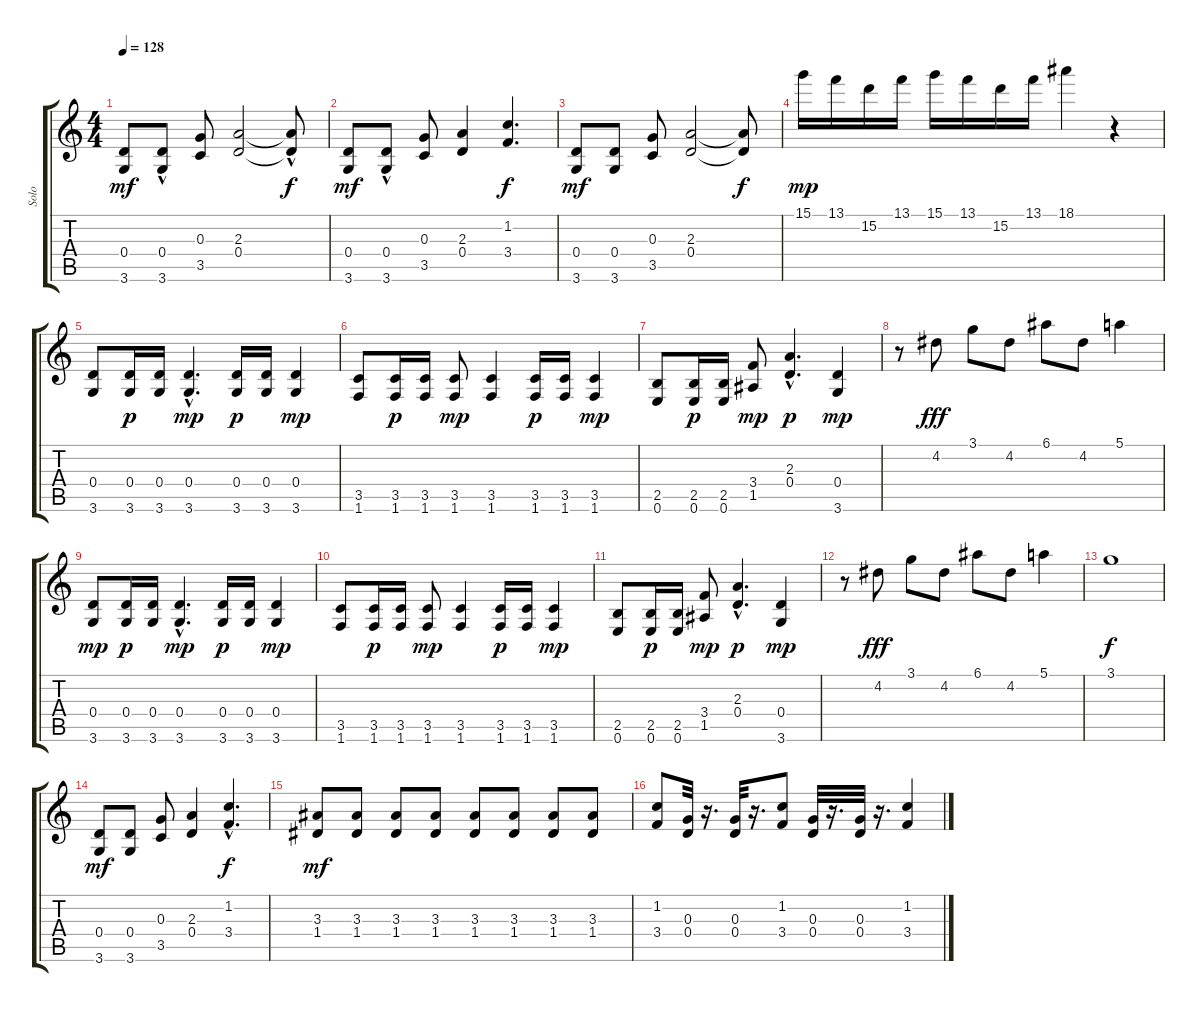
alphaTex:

\track ("Solo" "Solo") {instrument distortionguitar}
\staff {score tabs}
\tuning (E4 B3 G3 D3 A2 E2) {hide}
\ts (4 4)
\tempo 128
\clef g2
\ks c
(0.4 3.6).8{dy mf} (0.4 3.6{hac}).8 (0.3 3.5).8 (2.3 0.4).2 (2.3{hac t} 0.4{t}).8{dy f} |
(0.4 3.6).8{dy mf} (0.4 3.6{hac}).8 (0.3 3.5).8 (2.3 0.4).4 (1.2 3.4).4{d dy f} |
(0.4 3.6).8{dy mf} (0.4 3.6).8 (0.3 3.5).8 (2.3 0.4).2 (2.3{t} 0.4{t}).8{dy f} |
15.1.16{dy mp} 13.1.16 15.2.16 13.1.16 15.1.16 13.1.16 15.2.16 13.1.16 18.1.4 r.4 |
(0.4 3.6).8 (0.4 3.6).16{dy p} (0.4 3.6).16 (0.4{hac} 3.6{hac}).4{d dy mp} (0.4 3.6).16{dy p} (0.4 3.6).16 (0.4 3.6).4{dy mp} |
(3.5 1.6).8 (3.5 1.6).16{dy p} (3.5 1.6).16 (3.5 1.6).8{dy mp} (3.5 1.6).4 (3.5 1.6).16{dy p} (3.5 1.6).16 (3.5 1.6).4{dy mp} |
(2.5 0.6).8 (2.5 0.6).16{dy p} (2.5 0.6).16 (3.4 1.5).8{dy mp} (2.3 0.4{hac}).4{d dy p} (0.4 3.6).4{dy mp} |
r.8 4.2.8{dy fff} 3.1.8 4.2.8 6.1.8 4.2.8 5.1.4 |
(0.4 3.6).8{dy mp} (0.4 3.6).16{dy p} (0.4 3.6).16 (0.4{hac} 3.6{hac}).4{d dy mp} (0.4 3.6).16{dy p} (0.4 3.6).16 (0.4 3.6).4{dy mp} |
(3.5 1.6).8 (3.5 1.6).16{dy p} (3.5 1.6).16 (3.5 1.6).8{dy mp} (3.5 1.6).4 (3.5 1.6).16{dy p} (3.5 1.6).16 (3.5 1.6).4{dy mp} |
(2.5 0.6).8 (2.5 0.6).16{dy p} (2.5 0.6).16 (3.4 1.5).8{dy mp} (2.3 0.4{hac}).4{d dy p} (0.4 3.6).4{dy mp} |
r.8 4.2.8{dy fff} 3.1.8 4.2.8 6.1.8 4.2.8 5.1.4 |
3.1.1{dy f} |
(0.4 3.6).8{dy mf} (0.4 3.6).8 (0.3 3.5).8 (2.3 0.4).4 (1.2 3.4{hac}).4{d dy f} |
(3.3 1.4).8{dy mf} (3.3 1.4).8 (3.3 1.4).8 (3.3 1.4).8 (3.3 1.4).8 (3.3 1.4).8 (3.3 1.4).8 (3.3 1.4).8 |
(1.2 3.4).8 (0.3 0.4).32 r.16{d} (0.3 0.4).32 r.16{d} (1.2 3.4).8 (0.3 0.4).32 r.16{d} (0.3 0.4).32 r.16{d} (1.2 3.4).4
